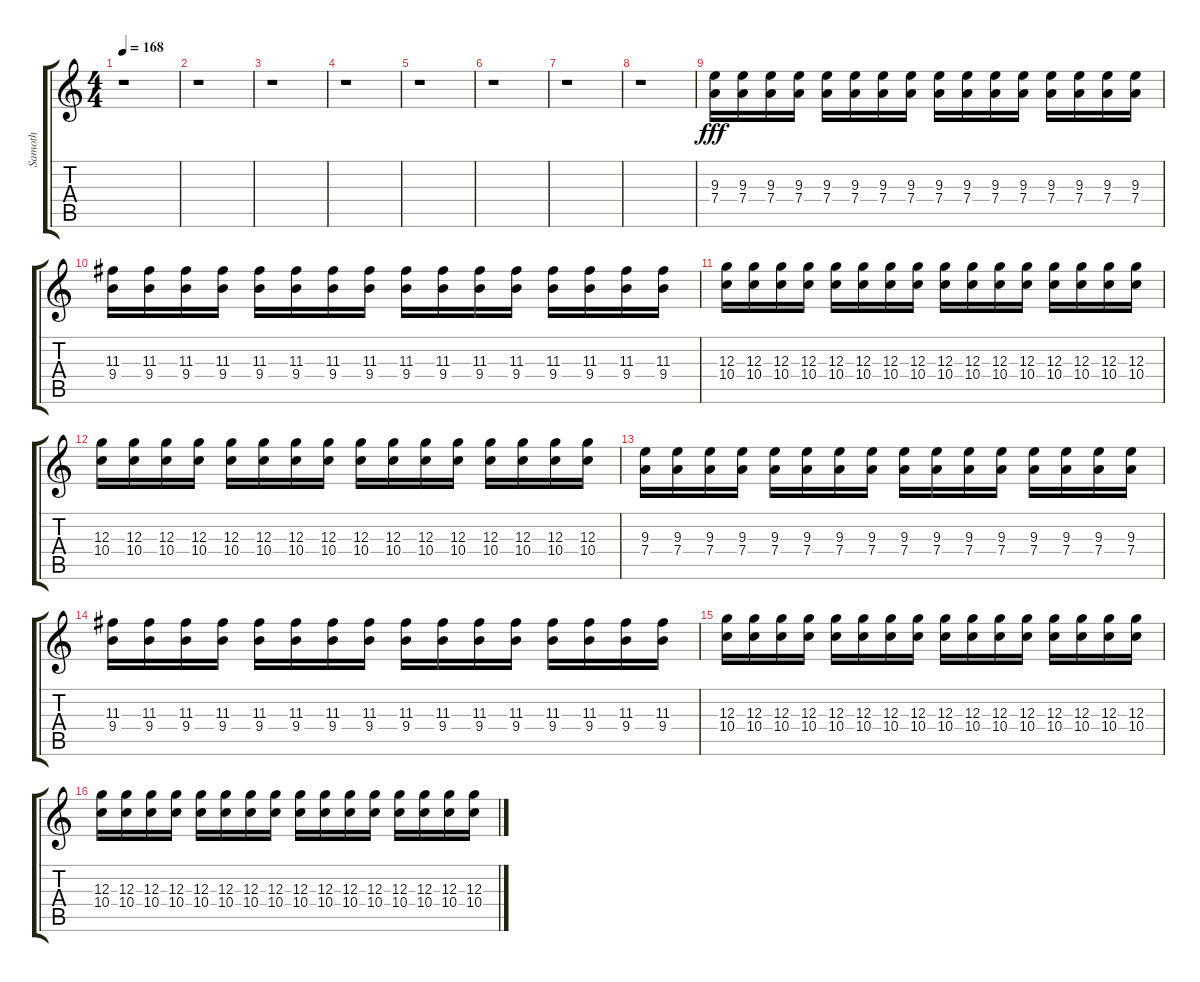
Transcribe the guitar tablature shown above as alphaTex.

\track ("Samoth" "Samoth") {instrument distortionguitar}
\staff {score tabs}
\tuning (E4 B3 G3 D3 A2 E2) {hide}
\ts (4 4)
\tempo 168
\clef g2
\ks c
r.1{dy fff} |
r.1 |
r.1 |
r.1 |
r.1 |
r.1 |
r.1 |
r.1 |
(9.3 7.4).16 (9.3 7.4).16 (9.3 7.4).16 (9.3 7.4).16 (9.3 7.4).16 (9.3 7.4).16 (9.3 7.4).16 (9.3 7.4).16 (9.3 7.4).16 (9.3 7.4).16 (9.3 7.4).16 (9.3 7.4).16 (9.3 7.4).16 (9.3 7.4).16 (9.3 7.4).16 (9.3 7.4).16 |
(11.3 9.4).16 (11.3 9.4).16 (11.3 9.4).16 (11.3 9.4).16 (11.3 9.4).16 (11.3 9.4).16 (11.3 9.4).16 (11.3 9.4).16 (11.3 9.4).16 (11.3 9.4).16 (11.3 9.4).16 (11.3 9.4).16 (11.3 9.4).16 (11.3 9.4).16 (11.3 9.4).16 (11.3 9.4).16 |
(12.3 10.4).16 (12.3 10.4).16 (12.3 10.4).16 (12.3 10.4).16 (12.3 10.4).16 (12.3 10.4).16 (12.3 10.4).16 (12.3 10.4).16 (12.3 10.4).16 (12.3 10.4).16 (12.3 10.4).16 (12.3 10.4).16 (12.3 10.4).16 (12.3 10.4).16 (12.3 10.4).16 (12.3 10.4).16 |
(12.3 10.4).16 (12.3 10.4).16 (12.3 10.4).16 (12.3 10.4).16 (12.3 10.4).16 (12.3 10.4).16 (12.3 10.4).16 (12.3 10.4).16 (12.3 10.4).16 (12.3 10.4).16 (12.3 10.4).16 (12.3 10.4).16 (12.3 10.4).16 (12.3 10.4).16 (12.3 10.4).16 (12.3 10.4).16 |
(9.3 7.4).16 (9.3 7.4).16 (9.3 7.4).16 (9.3 7.4).16 (9.3 7.4).16 (9.3 7.4).16 (9.3 7.4).16 (9.3 7.4).16 (9.3 7.4).16 (9.3 7.4).16 (9.3 7.4).16 (9.3 7.4).16 (9.3 7.4).16 (9.3 7.4).16 (9.3 7.4).16 (9.3 7.4).16 |
(11.3 9.4).16 (11.3 9.4).16 (11.3 9.4).16 (11.3 9.4).16 (11.3 9.4).16 (11.3 9.4).16 (11.3 9.4).16 (11.3 9.4).16 (11.3 9.4).16 (11.3 9.4).16 (11.3 9.4).16 (11.3 9.4).16 (11.3 9.4).16 (11.3 9.4).16 (11.3 9.4).16 (11.3 9.4).16 |
(12.3 10.4).16 (12.3 10.4).16 (12.3 10.4).16 (12.3 10.4).16 (12.3 10.4).16 (12.3 10.4).16 (12.3 10.4).16 (12.3 10.4).16 (12.3 10.4).16 (12.3 10.4).16 (12.3 10.4).16 (12.3 10.4).16 (12.3 10.4).16 (12.3 10.4).16 (12.3 10.4).16 (12.3 10.4).16 |
(12.3 10.4).16 (12.3 10.4).16 (12.3 10.4).16 (12.3 10.4).16 (12.3 10.4).16 (12.3 10.4).16 (12.3 10.4).16 (12.3 10.4).16 (12.3 10.4).16 (12.3 10.4).16 (12.3 10.4).16 (12.3 10.4).16 (12.3 10.4).16 (12.3 10.4).16 (12.3 10.4).16 (12.3 10.4).16
